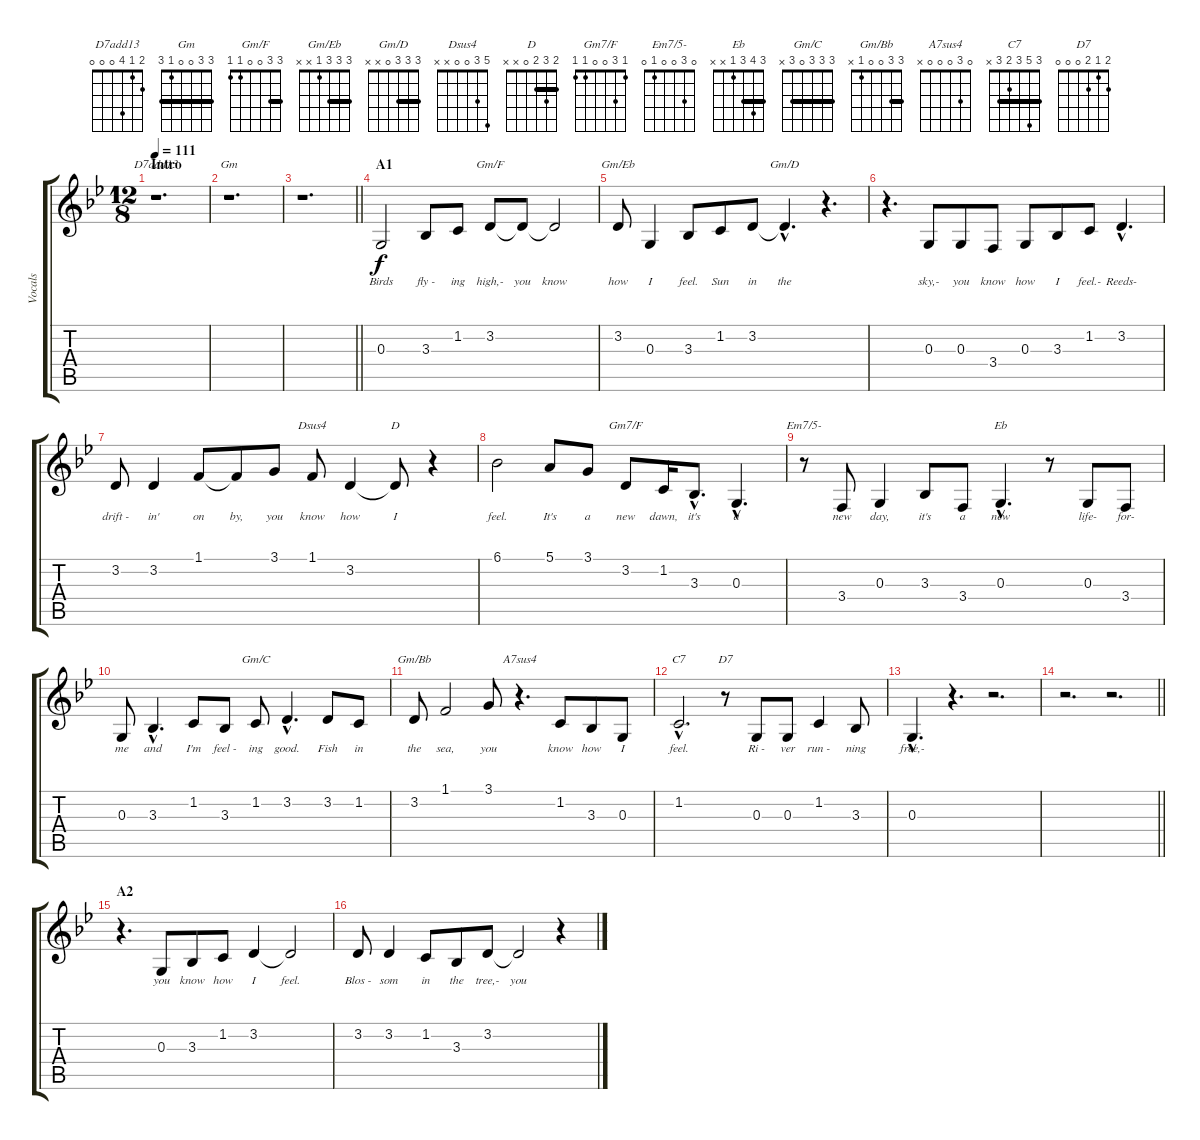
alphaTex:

\track ("Vocals" "Vocals") {instrument tenorsax}
\staff {score tabs}
\tuning (E4 B3 G3 D3 A2 D2) {hide}
\chord ("D7add13" 2 1 4 0 0 0)
\chord ("Gm" 3 3 0 0 1 3) {barre 3}
\chord ("Gm/F" 3 3 0 0 1 1) {barre 3}
\chord ("Gm/Eb" 3 3 3 1 x x) {barre 3}
\chord ("Gm/D" 3 3 3 0 x x) {barre 3}
\chord ("Dsus4" 5 3 0 0 x x)
\chord ("D" 2 3 2 0 x x) {barre 2}
\chord ("Gm7/F" 1 3 0 0 1 1)
\chord ("Em7/5-" 0 3 0 0 1 0)
\chord ("Eb" 3 4 3 1 x x) {barre 3}
\chord ("Gm/C" 3 3 3 0 3 x) {barre 3}
\chord ("Gm/Bb" 3 3 0 0 1 x) {barre 3}
\chord ("A7sus4" 0 3 0 0 0 x)
\chord ("C7" 3 5 3 2 3 x) {barre 3}
\chord ("D7" 2 1 2 0 0 0)
\ts (12 8)
\section ("" "Intro")
\tempo 111
\clef g2
\ks gminor
r.1{d ch "D7add13" dy f volume 0 instrument tenorsax} |
r.1{d ch "Gm"} |
\barLineRight lightlight
r.1{d} |
\section ("" "A1")
0.3.2{lyrics (0 "Birds") lyrics (1 "") lyrics (2 "") lyrics (3 "") lyrics (4 "") volume 8} 3.3.8{lyrics (0 "fly -") lyrics (1 "") lyrics (2 "") lyrics (3 "") lyrics (4 "")} 1.2.8{lyrics (0 "ing") lyrics (1 "") lyrics (2 "") lyrics (3 "") lyrics (4 "")} 3.2.8{ch "Gm/F" lyrics (0 "high,-") lyrics (1 "") lyrics (2 "") lyrics (3 "") lyrics (4 "")} 3.2{t}.8{lyrics (0 "you") lyrics (1 "") lyrics (2 "") lyrics (3 "") lyrics (4 "")} 3.2{t}.2{lyrics (0 "know") lyrics (1 "") lyrics (2 "") lyrics (3 "") lyrics (4 "")} |
3.2.8{ch "Gm/Eb" lyrics (0 "how") lyrics (1 "") lyrics (2 "") lyrics (3 "") lyrics (4 "")} 0.3.4{lyrics (0 "I") lyrics (1 "") lyrics (2 "") lyrics (3 "") lyrics (4 "")} 3.3.8{lyrics (0 "feel.") lyrics (1 "") lyrics (2 "") lyrics (3 "") lyrics (4 "")} 1.2.8{lyrics (0 "Sun") lyrics (1 "") lyrics (2 "") lyrics (3 "") lyrics (4 "")} 3.2.8{lyrics (0 "in") lyrics (1 "") lyrics (2 "") lyrics (3 "") lyrics (4 "")} 3.2{hac t}.4{d ch "Gm/D" lyrics (0 "the") lyrics (1 "") lyrics (2 "") lyrics (3 "") lyrics (4 "")} r.4{d} |
r.4{d} 0.3.8{lyrics (0 "sky,-") lyrics (1 "") lyrics (2 "") lyrics (3 "") lyrics (4 "")} 0.3.8{lyrics (0 "you") lyrics (1 "") lyrics (2 "") lyrics (3 "") lyrics (4 "")} 3.4.8{lyrics (0 "know") lyrics (1 "") lyrics (2 "") lyrics (3 "") lyrics (4 "")} 0.3.8{lyrics (0 "how") lyrics (1 "") lyrics (2 "") lyrics (3 "") lyrics (4 "")} 3.3.8{lyrics (0 "I") lyrics (1 "") lyrics (2 "") lyrics (3 "") lyrics (4 "")} 1.2.8{lyrics (0 "feel.-") lyrics (1 "") lyrics (2 "") lyrics (3 "") lyrics (4 "")} 3.2{hac}.4{d lyrics (0 "Reeds-") lyrics (1 "") lyrics (2 "") lyrics (3 "") lyrics (4 "")} |
3.2.8{lyrics (0 "drift -") lyrics (1 "") lyrics (2 "") lyrics (3 "") lyrics (4 "")} 3.2.4{lyrics (0 "in'") lyrics (1 "") lyrics (2 "") lyrics (3 "") lyrics (4 "")} 1.1.8{lyrics (0 "on") lyrics (1 "") lyrics (2 "") lyrics (3 "") lyrics (4 "")} 1.1{t}.8{lyrics (0 "by,") lyrics (1 "") lyrics (2 "") lyrics (3 "") lyrics (4 "")} 3.1.8{lyrics (0 "you") lyrics (1 "") lyrics (2 "") lyrics (3 "") lyrics (4 "")} 1.1.8{ch "Dsus4" lyrics (0 "know") lyrics (1 "") lyrics (2 "") lyrics (3 "") lyrics (4 "")} 3.2.4{lyrics (0 "how") lyrics (1 "") lyrics (2 "") lyrics (3 "") lyrics (4 "")} 3.2{t}.8{ch "D" lyrics (0 "I") lyrics (1 "") lyrics (2 "") lyrics (3 "") lyrics (4 "")} r.4 |
6.1.2{lyrics (0 "feel.") lyrics (1 "") lyrics (2 "") lyrics (3 "") lyrics (4 "")} 5.1.8{lyrics (0 "It's") lyrics (1 "") lyrics (2 "") lyrics (3 "") lyrics (4 "")} 3.1.8{lyrics (0 "a") lyrics (1 "") lyrics (2 "") lyrics (3 "") lyrics (4 "")} 3.2.8{ch "Gm7/F" lyrics (0 "new") lyrics (1 "") lyrics (2 "") lyrics (3 "") lyrics (4 "")} 1.2.16{lyrics (0 "dawn,") lyrics (1 "") lyrics (2 "") lyrics (3 "") lyrics (4 "")} 3.3{hac}.8{d lyrics (0 "it's") lyrics (1 "") lyrics (2 "") lyrics (3 "") lyrics (4 "")} 0.3{hac}.4{d lyrics (0 "a") lyrics (1 "") lyrics (2 "") lyrics (3 "") lyrics (4 "")} |
r.8{ch "Em7/5-"} 3.4.8{lyrics (0 "new") lyrics (1 "") lyrics (2 "") lyrics (3 "") lyrics (4 "")} 0.3.4{lyrics (0 "day,") lyrics (1 "") lyrics (2 "") lyrics (3 "") lyrics (4 "")} 3.3.8{lyrics (0 "it's") lyrics (1 "") lyrics (2 "") lyrics (3 "") lyrics (4 "")} 3.4.8{lyrics (0 "a") lyrics (1 "") lyrics (2 "") lyrics (3 "") lyrics (4 "")} 0.3{hac}.4{d ch "Eb" lyrics (0 "new") lyrics (1 "") lyrics (2 "") lyrics (3 "") lyrics (4 "")} r.8 0.3.8{lyrics (0 "life-") lyrics (1 "") lyrics (2 "") lyrics (3 "") lyrics (4 "")} 3.4.8{lyrics (0 "for-") lyrics (1 "") lyrics (2 "") lyrics (3 "") lyrics (4 "")} |
0.3.8{lyrics (0 "me") lyrics (1 "") lyrics (2 "") lyrics (3 "") lyrics (4 "")} 3.3{hac}.4{d lyrics (0 "and") lyrics (1 "") lyrics (2 "") lyrics (3 "") lyrics (4 "")} 1.2.8{lyrics (0 "I'm") lyrics (1 "") lyrics (2 "") lyrics (3 "") lyrics (4 "")} 3.3.8{lyrics (0 "feel -") lyrics (1 "") lyrics (2 "") lyrics (3 "") lyrics (4 "")} 1.2.8{ch "Gm/C" lyrics (0 "ing") lyrics (1 "") lyrics (2 "") lyrics (3 "") lyrics (4 "")} 3.2{hac}.4{d lyrics (0 "good.") lyrics (1 "") lyrics (2 "") lyrics (3 "") lyrics (4 "")} 3.2.8{lyrics (0 "Fish") lyrics (1 "") lyrics (2 "") lyrics (3 "") lyrics (4 "")} 1.2.8{lyrics (0 "in") lyrics (1 "") lyrics (2 "") lyrics (3 "") lyrics (4 "")} |
3.2.8{ch "Gm/Bb" lyrics (0 "the") lyrics (1 "") lyrics (2 "") lyrics (3 "") lyrics (4 "")} 1.1.2{lyrics (0 "sea,") lyrics (1 "") lyrics (2 "") lyrics (3 "") lyrics (4 "")} 3.1.8{lyrics (0 "you") lyrics (1 "") lyrics (2 "") lyrics (3 "") lyrics (4 "")} r.4{d ch "A7sus4"} 1.2.8{lyrics (0 "know") lyrics (1 "") lyrics (2 "") lyrics (3 "") lyrics (4 "")} 3.3.8{lyrics (0 "how") lyrics (1 "") lyrics (2 "") lyrics (3 "") lyrics (4 "")} 0.3.8{lyrics (0 "I") lyrics (1 "") lyrics (2 "") lyrics (3 "") lyrics (4 "")} |
1.2{hac}.2{d ch "C7" lyrics (0 "feel.") lyrics (1 "") lyrics (2 "") lyrics (3 "") lyrics (4 "")} r.8{ch "D7"} 0.3.8{lyrics (0 "Ri -") lyrics (1 "") lyrics (2 "") lyrics (3 "") lyrics (4 "")} 0.3.8{lyrics (0 "ver") lyrics (1 "") lyrics (2 "") lyrics (3 "") lyrics (4 "")} 1.2.4{lyrics (0 "run -") lyrics (1 "") lyrics (2 "") lyrics (3 "") lyrics (4 "")} 3.3.8{lyrics (0 "ning") lyrics (1 "") lyrics (2 "") lyrics (3 "") lyrics (4 "")} |
0.3{hac}.4{d lyrics (0 "free,-") lyrics (1 "") lyrics (2 "") lyrics (3 "") lyrics (4 "") volume 10} r.4{d} r.2{d} |
\barLineRight lightlight
r.2{d} r.2{d} |
\section ("" "A2")
r.4{d} 0.3.8{lyrics (0 "you") lyrics (1 "") lyrics (2 "") lyrics (3 "") lyrics (4 "")} 3.3.8{lyrics (0 "know") lyrics (1 "") lyrics (2 "") lyrics (3 "") lyrics (4 "")} 1.2.8{lyrics (0 "how") lyrics (1 "") lyrics (2 "") lyrics (3 "") lyrics (4 "")} 3.2.4{lyrics (0 "I") lyrics (1 "") lyrics (2 "") lyrics (3 "") lyrics (4 "")} 3.2{t}.2{lyrics (0 "feel.") lyrics (1 "") lyrics (2 "") lyrics (3 "") lyrics (4 "")} |
3.2.8{lyrics (0 "Blos -") lyrics (1 "") lyrics (2 "") lyrics (3 "") lyrics (4 "")} 3.2.4{lyrics (0 "som") lyrics (1 "") lyrics (2 "") lyrics (3 "") lyrics (4 "")} 1.2.8{lyrics (0 "in") lyrics (1 "") lyrics (2 "") lyrics (3 "") lyrics (4 "")} 3.3.8{lyrics (0 "the") lyrics (1 "") lyrics (2 "") lyrics (3 "") lyrics (4 "")} 3.2.8{lyrics (0 "tree,-") lyrics (1 "") lyrics (2 "") lyrics (3 "") lyrics (4 "")} 3.2{t}.2{lyrics (0 "you") lyrics (1 "") lyrics (2 "") lyrics (3 "") lyrics (4 "")} r.4
